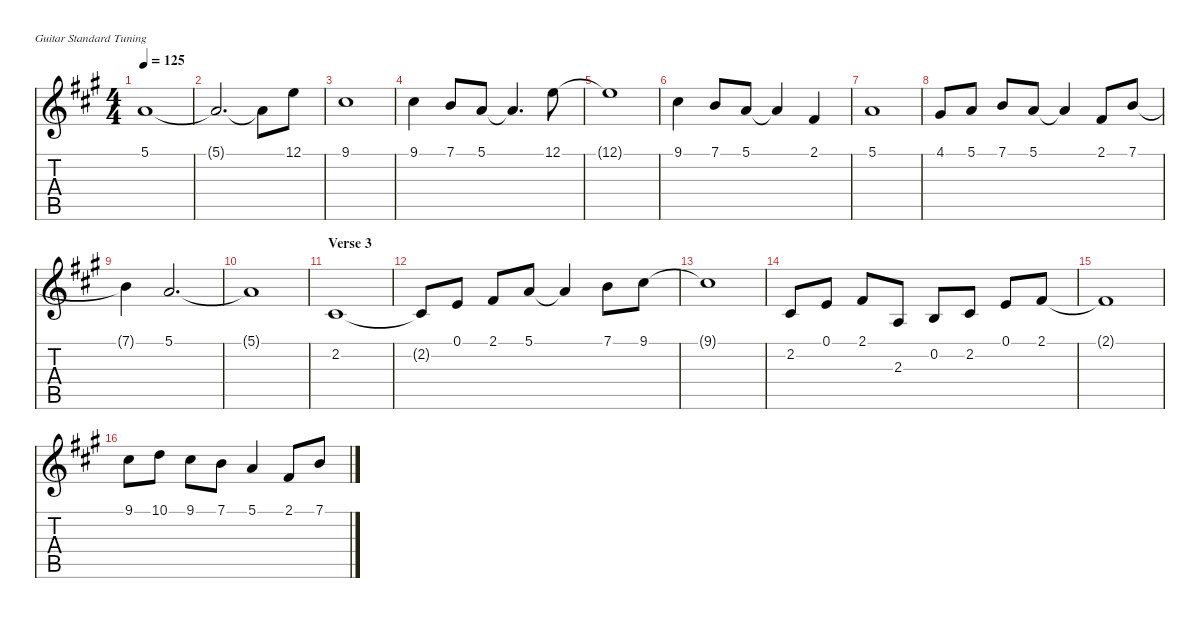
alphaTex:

\defaultSystemsLayout 4
\hideDynamics
\bracketExtendMode nobrackets
\singleTrackTrackNamePolicy hidden
\multiTrackTrackNamePolicy hidden
\otherSystemsTrackNameOrientation horizontal
\track ("Strings" "vln.") {instrument synthstrings1}
\staff {score tabs}
\tuning (E4 B3 G3 D3 A2 E2)
\ts (4 4)
\tempo 125
\clef g2
\ks a
5.1{acc forcenatural}.1{dy f beam Up} |
5.1{t acc forcenatural}.2{d beam Up} 5.1{t acc forcenatural}.8{beam Down} 12.1{acc forcenatural}.8{beam Down} |
9.1{acc #}.1{beam Down} |
9.1{acc #}.4{beam Down} 7.1{acc forcenatural}.8{beam Up} 5.1{acc forcenatural}.8{beam Up} 5.1{t acc forcenatural}.4{d beam Up} 12.1{acc forcenatural}.8{beam Down} |
12.1{t acc forcenatural}.1{beam Down} |
9.1{acc #}.4{beam Down} 7.1{acc forcenatural}.8{beam Up} 5.1{acc forcenatural}.8{beam Up} 5.1{t acc forcenatural}.4{beam Up} 2.1{acc #}.4{beam Up} |
5.1{acc forcenatural}.1{beam Up} |
4.1{acc #}.8{beam Up} 5.1{acc forcenatural}.8{beam Up} 7.1{acc forcenatural}.8{beam Up} 5.1{acc forcenatural}.8{beam Up} 5.1{t acc forcenatural}.4{beam Up} 2.1{acc #}.8{beam Up} 7.1{acc forcenatural}.8{beam Up} |
7.1{t acc forcenatural}.4{beam Down} 5.1{acc forcenatural}.2{d beam Up} |
5.1{t acc forcenatural}.1{beam Up} |
\section ("" "Verse 3")
2.2{acc #}.1{beam Up} |
2.2{t acc #}.8{beam Up} 0.1{acc forcenatural}.8{beam Up} 2.1{acc #}.8{beam Up} 5.1{acc forcenatural}.8{beam Up} 5.1{t acc forcenatural}.4{beam Up} 7.1{acc forcenatural}.8{beam Down} 9.1{acc #}.8{beam Down} |
9.1{t acc #}.1{beam Down} |
2.2{acc #}.8{beam Up} 0.1{acc forcenatural}.8{beam Up} 2.1{acc #}.8{beam Up} 2.3{acc forcenatural}.8{beam Up} 0.2{acc forcenatural}.8{beam Up} 2.2{acc #}.8{beam Up} 0.1{acc forcenatural}.8{beam Up} 2.1{acc #}.8{beam Up} |
2.1{t acc #}.1{beam Up} |
9.1{acc #}.8{beam Down} 10.1{acc forcenatural}.8{beam Down} 9.1{acc #}.8{beam Down} 7.1{acc forcenatural}.8{beam Down} 5.1{acc forcenatural}.4{beam Up} 2.1{acc #}.8{beam Up} 7.1{acc forcenatural}.8{beam Up}
